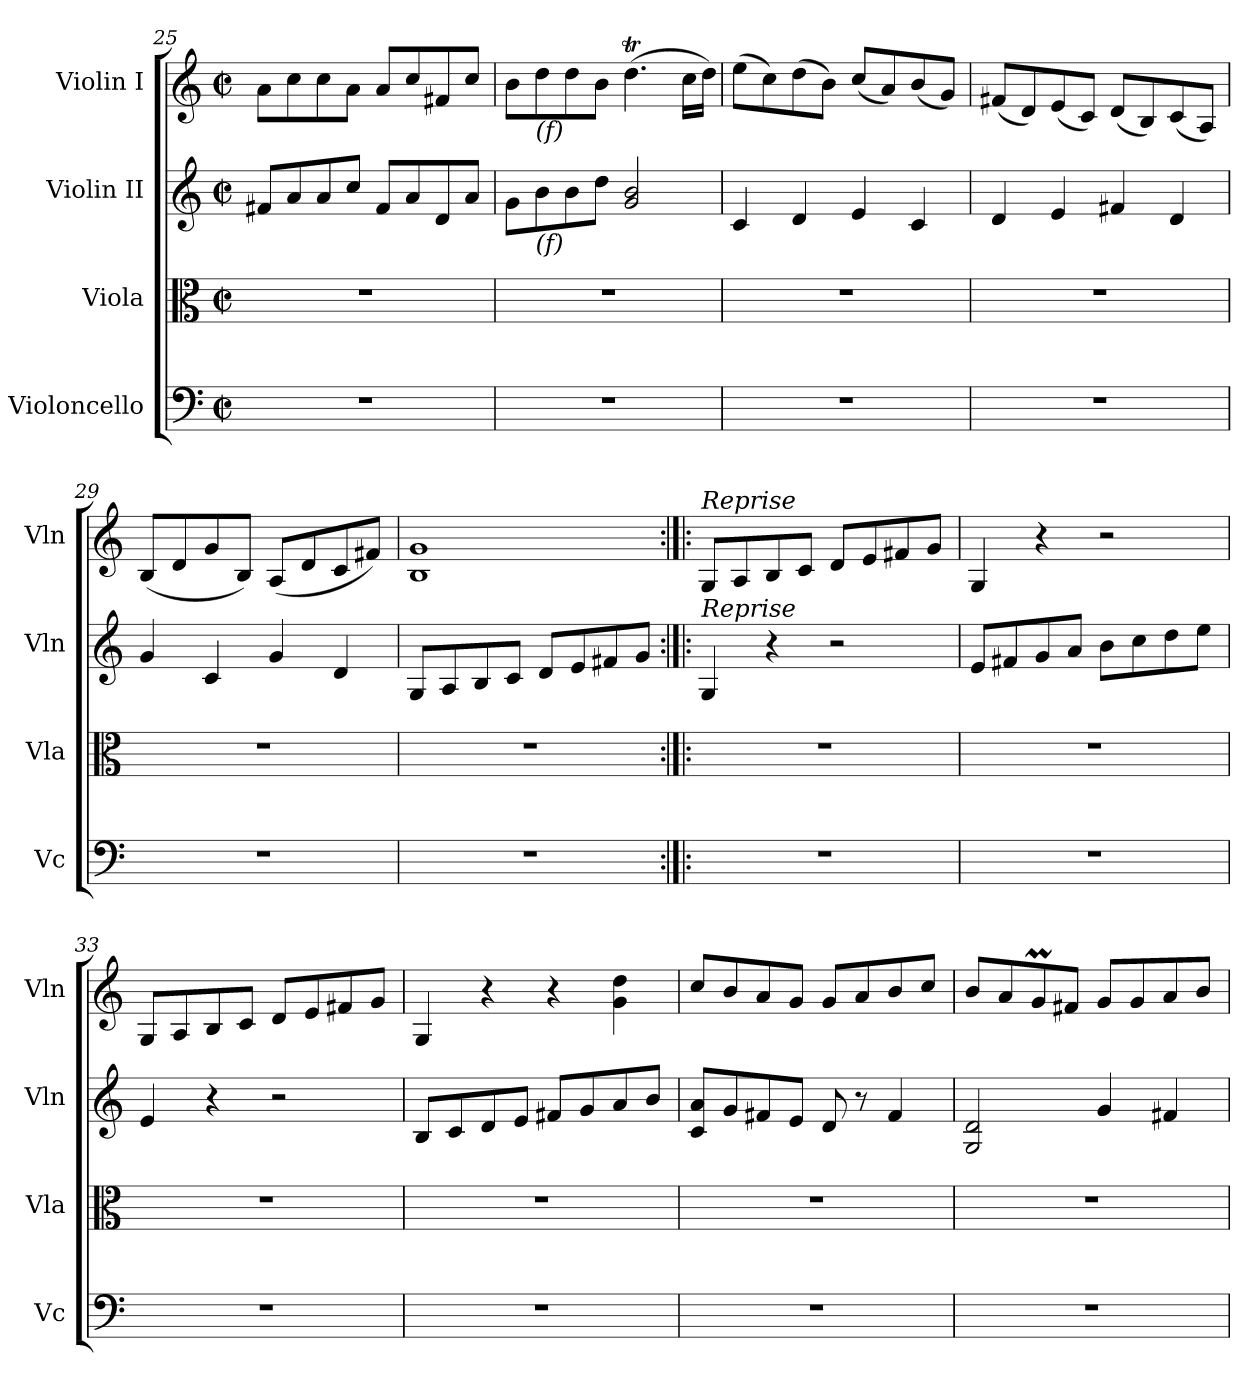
**kern	**kern	**kern	**kern
*part4	*part3	*part2	*part1
*staff4	*staff3	*staff2	*staff1
*I"Violoncello	*I"Viola	*I"Violin II	*I"Violin I
*I'Vc	*I'Vla	*I'Vln	*I'Vln
!!LO:LB:g=z
*clefF4	*clefC3	*clefG2	*clefG2
*k[]	*k[]	*k[]	*k[]
*M2/2	*M2/2	*M2/2	*M2/2
*met(c|)	*met(c|)	*met(c|)	*met(c|)
=25	=25	=25	=25
1r	1r	8f#X/L	8a\L
.	.	8a/	8cc\
.	.	8a/	8cc\
.	.	8cc/J	8a\J
.	.	8f#/L	8a/L
.	.	8a/	8cc/
.	.	8d/	8f#X/
.	.	8a/J	8cc/J
=26	=26	=26	=26
1r	1r	8g\L	8b\L
!	!	!	!LO:TX:b:i:t=(f)
!	!	!LO:TX:b:i:t=(f)	!
.	.	8b\	8dd\
.	.	8b\	8dd\
.	.	8dd\J	8b\J
.	.	2g/ 2b/	(>4.ddT\
.	.	.	16cc\LL
.	.	.	16dd\JJ)
=27	=27	=27	=27
1r	1r	4c/	(>8ee\L
.	.	.	8cc\)
.	.	4d/	(>8dd\
.	.	.	8b\J)
.	.	4e/	(<8cc/L
.	.	.	8a/)
.	.	4c/	(<8b/
.	.	.	8g/J)
=28	=28	=28	=28
1r	1r	4d/	(<8f#X/L
.	.	.	8d/)
.	.	4e/	(<8e/
.	.	.	8c/J)
.	.	4f#X/	(<8d/L
.	.	.	8B/)
.	.	4d/	(<8c/
.	.	.	8A/J)
=29	=29	=29	=29
1r	1r	4g/	(<8B/L
.	.	.	8d/
.	.	4c/	8g/
.	.	.	8B/J)
.	.	4g/	(<8A/L
.	.	.	8d/
.	.	4d/	8c/
.	.	.	8f#X/J)
!!LO:PB:g=z
=30	=30	=30	=30
1r	1r	8G/L	1B 1g
.	.	8A/	.
.	.	8B/	.
.	.	8c/J	.
.	.	8d/L	.
.	.	8e/	.
.	.	8f#X/	.
.	.	8g/J	.
=31:|!|:	=31:|!|:	=31:|!|:	=31:|!|:
!	!	!	!LO:TX:a:i:t=Reprise
!	!	!LO:TX:a:i:t=Reprise	!
1r	1r	4G/	8G/L
.	.	.	8A/
.	.	4r	8B/
.	.	.	8c/J
.	.	2r	8d/L
.	.	.	8e/
.	.	.	8f#X/
.	.	.	8g/J
=32	=32	=32	=32
1r	1r	8e/L	4G/
.	.	8f#X/	.
.	.	8g/	4r
.	.	8a/J	.
.	.	8b\L	2r
.	.	8cc\	.
.	.	8dd\	.
.	.	8ee\J	.
=33	=33	=33	=33
1r	1r	4e/	8G/L
.	.	.	8A/
.	.	4r	8B/
.	.	.	8c/J
.	.	2r	8d/L
.	.	.	8e/
.	.	.	8f#X/
.	.	.	8g/J
!!LO:LB:g=z
=34	=34	=34	=34
1r	1r	8B/L	4G/
.	.	8c/	.
.	.	8d/	4r
.	.	8e/J	.
.	.	8f#X/L	4r
.	.	8g/	.
.	.	8a/	4g\ 4dd\
.	.	8b/J	.
=35	=35	=35	=35
1r	1r	8c/ 8a/L	8cc/L
.	.	8g/	8b/
.	.	8f#X/	8a/
.	.	8e/J	8g/J
.	.	8d/	8g/L
.	.	8r	8a/
.	.	4f#/	8b/
.	.	.	8cc/J
=36	=36	=36	=36
1r	1r	2G/ 2d/	8b/L
.	.	.	8a/
.	.	.	8gM/
.	.	.	8f#X/J
.	.	4g/	8g/L
.	.	.	8g/
.	.	4f#X/	8a/
.	.	.	8b/J
=	=	=	=
*-	*-	*-	*-
